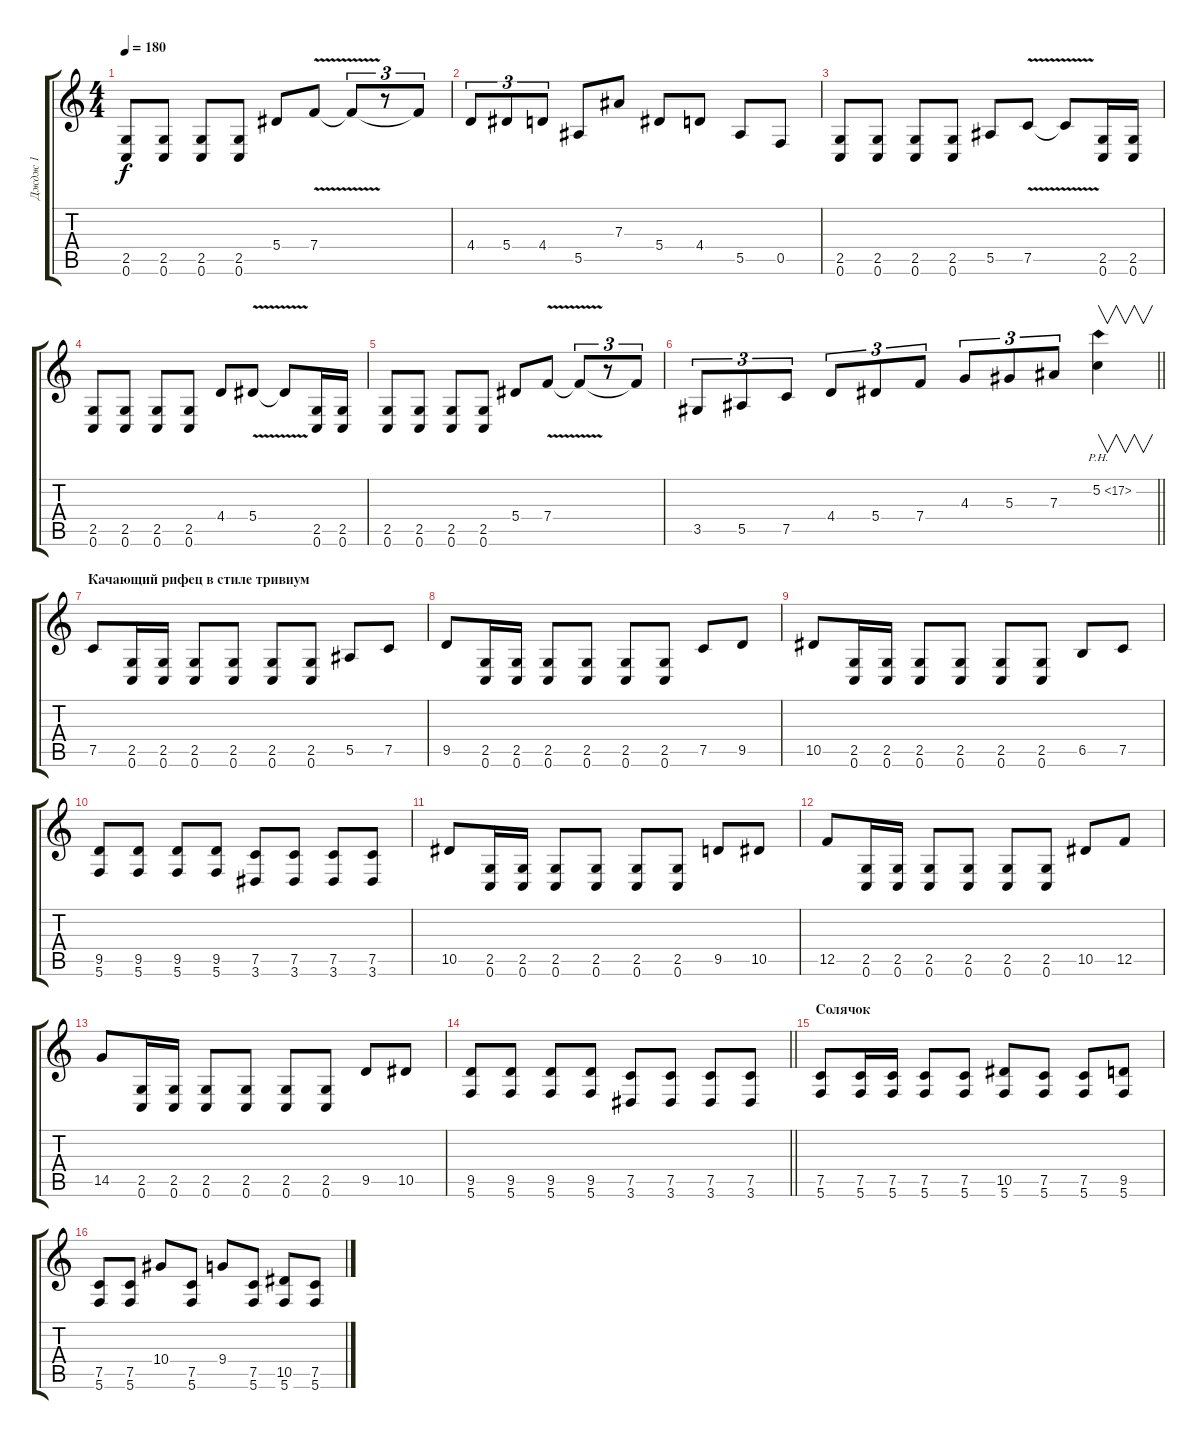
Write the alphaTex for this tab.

\track ("Дждж 1" "Дждж 1") {instrument distortionguitar}
\staff {score tabs}
\tuning (C4 G3 Eb3 Bb2 F2 C2) {hide}
\ts (4 4)
\tempo 180
\clef g2
\ks c
(2.5 0.6).8{dy f} (2.5 0.6).8 (2.5 0.6).8 (2.5 0.6).8 5.4.8 7.4{v}.8 7.4{t}.8{tu (3 2)} r.8{tu (3 2)} 7.4{t}.8{tu (3 2)} |
4.4.8{tu (3 2)} 5.4.8{tu (3 2)} 4.4.8{tu (3 2)} 5.5.8 7.3.8 5.4.8 4.4.8 5.5.8 0.5.8 |
(2.5 0.6).8 (2.5 0.6).8 (2.5 0.6).8 (2.5 0.6).8 5.5.8 7.5{v}.8 7.5{t}.8 (2.5 0.6).16 (2.5 0.6).16 |
(2.5 0.6).8 (2.5 0.6).8 (2.5 0.6).8 (2.5 0.6).8 4.4.8 5.4{v}.8 5.4{t}.8 (2.5 0.6).16 (2.5 0.6).16 |
(2.5 0.6).8 (2.5 0.6).8 (2.5 0.6).8 (2.5 0.6).8 5.4.8 7.4{v}.8 7.4{t}.8{tu (3 2)} r.8{tu (3 2)} 7.4{t}.8{tu (3 2)} |
\barLineRight lightlight
3.5.8{tu (3 2)} 5.5.8{tu (3 2)} 7.5.8{tu (3 2)} 4.4.8{tu (3 2)} 5.4.8{tu (3 2)} 7.4.8{tu (3 2)} 4.3.8{tu (3 2)} 5.3.8{tu (3 2)} 7.3.8{tu (3 2)} 5.2{ph 12}.4{v} |
\section ("" "Качающий рифец в стиле тривиум")
7.5.8 (2.5 0.6).16 (2.5 0.6).16 (2.5 0.6).8 (2.5 0.6).8 (2.5 0.6).8 (2.5 0.6).8 5.5.8 7.5.8 |
9.5.8 (2.5 0.6).16 (2.5 0.6).16 (2.5 0.6).8 (2.5 0.6).8 (2.5 0.6).8 (2.5 0.6).8 7.5.8 9.5.8 |
10.5.8 (2.5 0.6).16 (2.5 0.6).16 (2.5 0.6).8 (2.5 0.6).8 (2.5 0.6).8 (2.5 0.6).8 6.5.8 7.5.8 |
(9.5 5.6).8 (9.5 5.6).8 (9.5 5.6).8 (9.5 5.6).8 (7.5 3.6).8 (7.5 3.6).8 (7.5 3.6).8 (7.5 3.6).8 |
10.5.8 (2.5 0.6).16 (2.5 0.6).16 (2.5 0.6).8 (2.5 0.6).8 (2.5 0.6).8 (2.5 0.6).8 9.5.8 10.5.8 |
12.5.8 (2.5 0.6).16 (2.5 0.6).16 (2.5 0.6).8 (2.5 0.6).8 (2.5 0.6).8 (2.5 0.6).8 10.5.8 12.5.8 |
14.5.8 (2.5 0.6).16 (2.5 0.6).16 (2.5 0.6).8 (2.5 0.6).8 (2.5 0.6).8 (2.5 0.6).8 9.5.8 10.5.8 |
\barLineRight lightlight
(9.5 5.6).8 (9.5 5.6).8 (9.5 5.6).8 (9.5 5.6).8 (7.5 3.6).8 (7.5 3.6).8 (7.5 3.6).8 (7.5 3.6).8 |
\section ("" "Солячок")
(7.5 5.6).8 (7.5 5.6).16 (7.5 5.6).16 (7.5 5.6).8 (7.5 5.6).8 (10.5 5.6).8 (7.5 5.6).8 (7.5 5.6).8 (9.5 5.6).8 |
(7.5 5.6).8 (7.5 5.6).8 10.4.8 (7.5 5.6).8 9.4.8 (7.5 5.6).8 (10.5 5.6).8 (7.5 5.6).8
